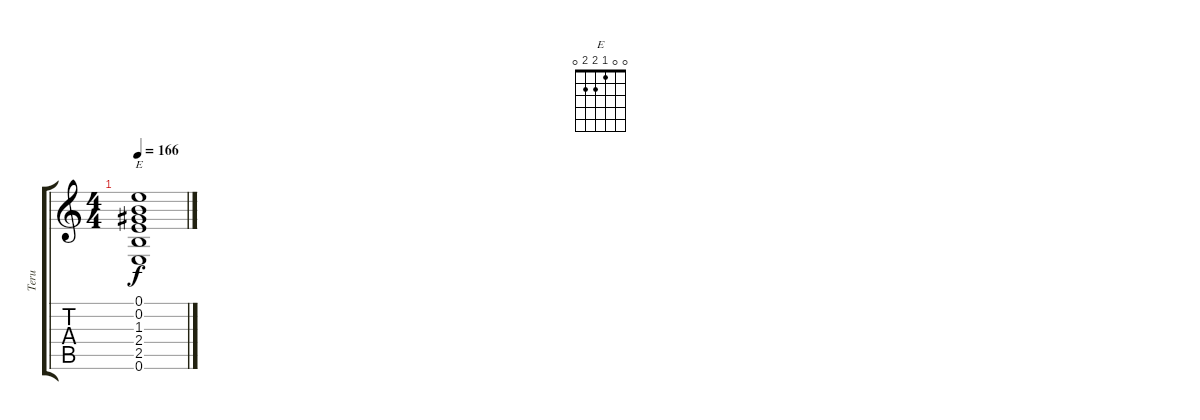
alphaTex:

\track ("Teru" "Teru") {instrument acousticguitarsteel}
\staff {score tabs}
\tuning (E4 B3 G3 D3 A2 E2) {hide}
\chord ("E" 0 0 1 2 2 0)
\ts (4 4)
\tempo 166
\clef g2
\ks c
(0.1 0.2 1.3 2.4 2.5 0.6).1{ch "E" dy f}
